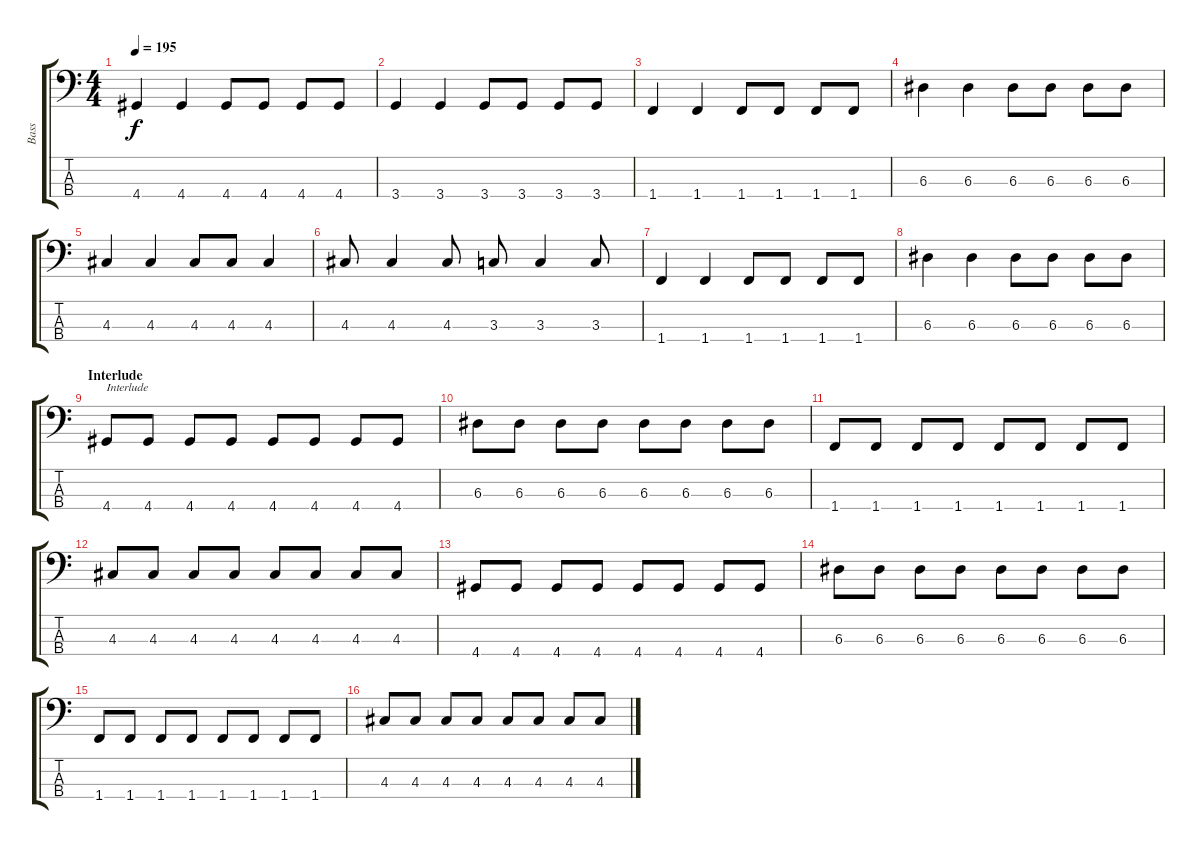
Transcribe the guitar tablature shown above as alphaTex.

\track ("Bass" "Bass") {instrument electricbasspick}
\staff {score tabs}
\tuning (G2 D2 A1 E1) {hide}
\ts (4 4)
\tempo 195
\clef f4
\ks c
4.4.4{dy f} 4.4.4 4.4.8 4.4.8 4.4.8 4.4.8 |
3.4.4 3.4.4 3.4.8 3.4.8 3.4.8 3.4.8 |
1.4.4 1.4.4 1.4.8 1.4.8 1.4.8 1.4.8 |
6.3.4 6.3.4 6.3.8 6.3.8 6.3.8 6.3.8 |
4.3.4 4.3.4 4.3.8 4.3.8 4.3.4 |
4.3.8 4.3.4 4.3.8 3.3.8 3.3.4 3.3.8 |
1.4.4 1.4.4 1.4.8 1.4.8 1.4.8 1.4.8 |
6.3.4 6.3.4 6.3.8 6.3.8 6.3.8 6.3.8 |
\section ("" "Interlude")
4.4.8{txt "Interlude"} 4.4.8 4.4.8 4.4.8 4.4.8 4.4.8 4.4.8 4.4.8 |
6.3.8 6.3.8 6.3.8 6.3.8 6.3.8 6.3.8 6.3.8 6.3.8 |
1.4.8 1.4.8 1.4.8 1.4.8 1.4.8 1.4.8 1.4.8 1.4.8 |
4.3.8 4.3.8 4.3.8 4.3.8 4.3.8 4.3.8 4.3.8 4.3.8 |
4.4.8 4.4.8 4.4.8 4.4.8 4.4.8 4.4.8 4.4.8 4.4.8 |
6.3.8 6.3.8 6.3.8 6.3.8 6.3.8 6.3.8 6.3.8 6.3.8 |
1.4.8 1.4.8 1.4.8 1.4.8 1.4.8 1.4.8 1.4.8 1.4.8 |
4.3.8 4.3.8 4.3.8 4.3.8 4.3.8 4.3.8 4.3.8 4.3.8
